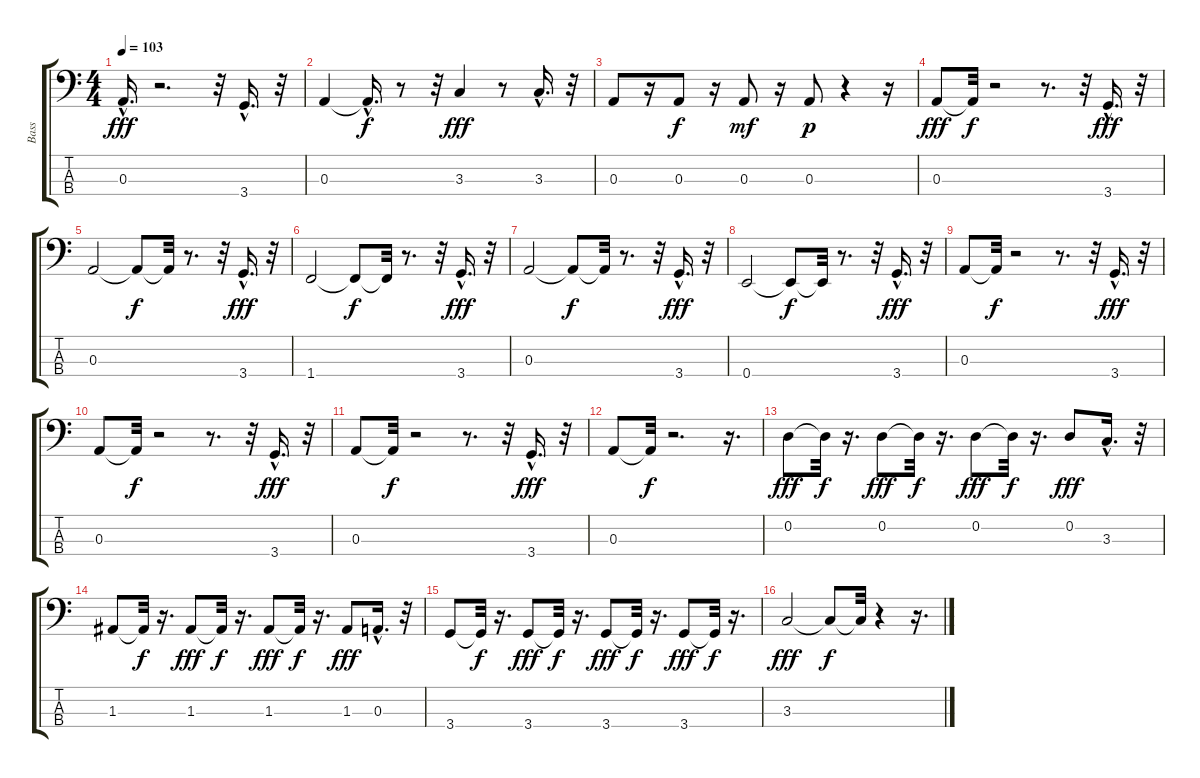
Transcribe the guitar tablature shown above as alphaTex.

\track ("Bass" "Bass") {instrument electricbassfinger}
\staff {score tabs}
\tuning (G2 D2 A1 E1) {hide}
\ts (4 4)
\tempo 103
\clef f4
\ks c
0.3{hac}.16{d dy fff} r.2{d} r.32 3.4{hac}.16{d} r.32 |
0.3.4 0.3{hac t}.16{d dy f} r.8 r.32 3.3.4{dy fff} r.8 3.3{hac}.16{d} r.32 |
0.3.8 r.16 0.3.8{dy f} r.16 0.3.8{dy mf} r.16 0.3.8{dy p} r.4 r.16 |
0.3.8{dy fff} 0.3{t}.32{dy f} r.2 r.8{d} r.32 3.4{hac}.16{d dy fff} r.32 |
0.3.2 0.3{t}.8{dy f} 0.3{t}.32 r.8{d} r.32 3.4{hac}.16{d dy fff} r.32 |
1.4.2 1.4{t}.8{dy f} 1.4{t}.32 r.8{d} r.32 3.4{hac}.16{d dy fff} r.32 |
0.3.2 0.3{t}.8{dy f} 0.3{t}.32 r.8{d} r.32 3.4{hac}.16{d dy fff} r.32 |
0.4.2 0.4{t}.8{dy f} 0.4{t}.32 r.8{d} r.32 3.4{hac}.16{d dy fff} r.32 |
0.3.8 0.3{t}.32{dy f} r.2 r.8{d} r.32 3.4{hac}.16{d dy fff} r.32 |
0.3.8 0.3{t}.32{dy f} r.2 r.8{d} r.32 3.4{hac}.16{d dy fff} r.32 |
0.3.8 0.3{t}.32{dy f} r.2 r.8{d} r.32 3.4{hac}.16{d dy fff} r.32 |
0.3.8 0.3{t}.32{dy f} r.2{d} r.16{d} |
0.2.8{dy fff} 0.2{t}.32{dy f} r.16{d} 0.2.8{dy fff} 0.2{t}.32{dy f} r.16{d} 0.2.8{dy fff} 0.2{t}.32{dy f} r.16{d} 0.2.8{dy fff} 3.3{hac}.16{d} r.32 |
1.3.8 1.3{t}.32{dy f} r.16{d} 1.3.8{dy fff} 1.3{t}.32{dy f} r.16{d} 1.3.8{dy fff} 1.3{t}.32{dy f} r.16{d} 1.3.8{dy fff} 0.3{hac}.16{d} r.32 |
3.4.8 3.4{t}.32{dy f} r.16{d} 3.4.8{dy fff} 3.4{t}.32{dy f} r.16{d} 3.4.8{dy fff} 3.4{t}.32{dy f} r.16{d} 3.4.8{dy fff} 3.4{t}.32{dy f} r.16{d} |
3.3.2{dy fff} 3.3{t}.8{dy f} 3.3{t}.32 r.4 r.16{d}
